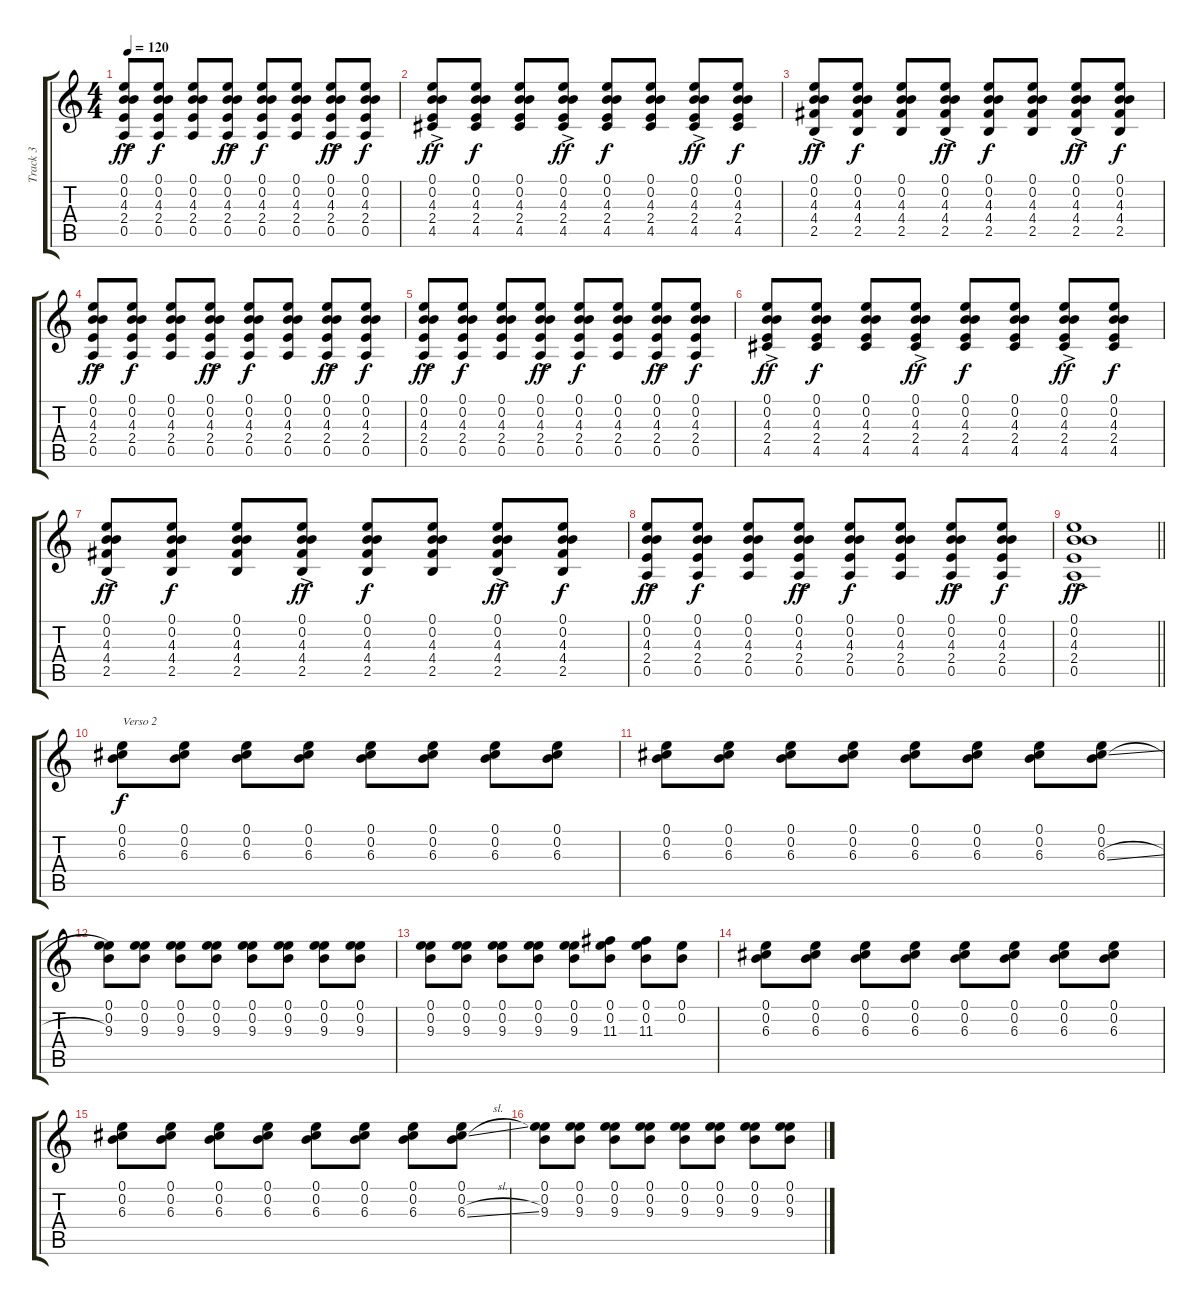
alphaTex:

\track ("Track 3" "Track 3") {instrument distortionguitar}
\staff {score tabs}
\tuning (E4 B3 G3 D3 A2 E2) {hide}
\ts (4 4)
\tempo 120
\clef g2
\ks c
(0.1{ac} 0.2{ac} 4.3{ac} 2.4{ac} 0.5{ac}).8{dy ff} (0.1 0.2 4.3 2.4 0.5).8{dy f} (0.1 0.2 4.3 2.4 0.5).8 (0.1{ac} 0.2{ac} 4.3{ac} 2.4{ac} 0.5{ac}).8{dy ff} (0.1 0.2 4.3 2.4 0.5).8{dy f} (0.1 0.2 4.3 2.4 0.5).8 (0.1{ac} 0.2{ac} 4.3{ac} 2.4{ac} 0.5{ac}).8{dy ff} (0.1 0.2 4.3 2.4 0.5).8{dy f} |
(0.1{ac} 0.2{ac} 4.3{ac} 2.4{ac} 4.5{ac}).8{dy ff} (0.1 0.2 4.3 2.4 4.5).8{dy f} (0.1 0.2 4.3 2.4 4.5).8 (0.1{ac} 0.2{ac} 4.3{ac} 2.4{ac} 4.5{ac}).8{dy ff} (0.1 0.2 4.3 2.4 4.5).8{dy f} (0.1 0.2 4.3 2.4 4.5).8 (0.1{ac} 0.2{ac} 4.3{ac} 2.4{ac} 4.5{ac}).8{dy ff} (0.1 0.2 4.3 2.4 4.5).8{dy f} |
(0.1{ac} 0.2{ac} 4.3{ac} 4.4{ac} 2.5{ac}).8{dy ff} (0.1 0.2 4.3 4.4 2.5).8{dy f} (0.1 0.2 4.3 4.4 2.5).8 (0.1{ac} 0.2{ac} 4.3{ac} 4.4{ac} 2.5{ac}).8{dy ff} (0.1 0.2 4.3 4.4 2.5).8{dy f} (0.1 0.2 4.3 4.4 2.5).8 (0.1{ac} 0.2{ac} 4.3{ac} 4.4{ac} 2.5{ac}).8{dy ff} (0.1 0.2 4.3 4.4 2.5).8{dy f} |
(0.1{ac} 0.2{ac} 4.3{ac} 2.4{ac} 0.5{ac}).8{dy ff} (0.1 0.2 4.3 2.4 0.5).8{dy f} (0.1 0.2 4.3 2.4 0.5).8 (0.1{ac} 0.2{ac} 4.3{ac} 2.4{ac} 0.5{ac}).8{dy ff} (0.1 0.2 4.3 2.4 0.5).8{dy f} (0.1 0.2 4.3 2.4 0.5).8 (0.1{ac} 0.2{ac} 4.3{ac} 2.4{ac} 0.5{ac}).8{dy ff} (0.1 0.2 4.3 2.4 0.5).8{dy f} |
(0.1{ac} 0.2{ac} 4.3{ac} 2.4{ac} 0.5{ac}).8{dy ff} (0.1 0.2 4.3 2.4 0.5).8{dy f} (0.1 0.2 4.3 2.4 0.5).8 (0.1{ac} 0.2{ac} 4.3{ac} 2.4{ac} 0.5{ac}).8{dy ff} (0.1 0.2 4.3 2.4 0.5).8{dy f} (0.1 0.2 4.3 2.4 0.5).8 (0.1{ac} 0.2{ac} 4.3{ac} 2.4{ac} 0.5{ac}).8{dy ff} (0.1 0.2 4.3 2.4 0.5).8{dy f} |
(0.1{ac} 0.2{ac} 4.3{ac} 2.4{ac} 4.5{ac}).8{dy ff} (0.1 0.2 4.3 2.4 4.5).8{dy f} (0.1 0.2 4.3 2.4 4.5).8 (0.1{ac} 0.2{ac} 4.3{ac} 2.4{ac} 4.5{ac}).8{dy ff} (0.1 0.2 4.3 2.4 4.5).8{dy f} (0.1 0.2 4.3 2.4 4.5).8 (0.1{ac} 0.2{ac} 4.3{ac} 2.4{ac} 4.5{ac}).8{dy ff} (0.1 0.2 4.3 2.4 4.5).8{dy f} |
(0.1{ac} 0.2{ac} 4.3{ac} 4.4{ac} 2.5{ac}).8{dy ff} (0.1 0.2 4.3 4.4 2.5).8{dy f} (0.1 0.2 4.3 4.4 2.5).8 (0.1{ac} 0.2{ac} 4.3{ac} 4.4{ac} 2.5{ac}).8{dy ff} (0.1 0.2 4.3 4.4 2.5).8{dy f} (0.1 0.2 4.3 4.4 2.5).8 (0.1{ac} 0.2{ac} 4.3{ac} 4.4{ac} 2.5{ac}).8{dy ff} (0.1 0.2 4.3 4.4 2.5).8{dy f} |
(0.1{ac} 0.2{ac} 4.3{ac} 2.4{ac} 0.5{ac}).8{dy ff} (0.1 0.2 4.3 2.4 0.5).8{dy f} (0.1 0.2 4.3 2.4 0.5).8 (0.1{ac} 0.2{ac} 4.3{ac} 2.4{ac} 0.5{ac}).8{dy ff} (0.1 0.2 4.3 2.4 0.5).8{dy f} (0.1 0.2 4.3 2.4 0.5).8 (0.1{ac} 0.2{ac} 4.3{ac} 2.4{ac} 0.5{ac}).8{dy ff} (0.1 0.2 4.3 2.4 0.5).8{dy f} |
\barLineRight lightlight
(0.1{ac} 0.2{ac} 4.3{ac} 2.4{ac} 0.5{ac}).1{dy ff} |
(0.1 0.2 6.3).8{txt "Verso 2" dy f} (0.1 0.2 6.3).8 (0.1 0.2 6.3).8 (0.1 0.2 6.3).8 (0.1 0.2 6.3).8 (0.1 0.2 6.3).8 (0.1 0.2 6.3).8 (0.1 0.2 6.3).8 |
(0.1 0.2 6.3).8 (0.1 0.2 6.3).8 (0.1 0.2 6.3).8 (0.1 0.2 6.3).8 (0.1 0.2 6.3).8 (0.1 0.2 6.3).8 (0.1 0.2 6.3).8 (0.1 0.2 6.3{sl}).8 |
(0.1 0.2 9.3).8 (0.1 0.2 9.3).8 (0.1 0.2 9.3).8 (0.1 0.2 9.3).8 (0.1 0.2 9.3).8 (0.1 0.2 9.3).8 (0.1 0.2 9.3).8 (0.1 0.2 9.3).8 |
(0.1 0.2 9.3).8 (0.1 0.2 9.3).8 (0.1 0.2 9.3).8 (0.1 0.2 9.3).8 (0.1 0.2 9.3).8 (0.1 0.2 11.3).8 (0.1 0.2 11.3).8 (0.1 0.2).8 |
(0.1 0.2 6.3).8 (0.1 0.2 6.3).8 (0.1 0.2 6.3).8 (0.1 0.2 6.3).8 (0.1 0.2 6.3).8 (0.1 0.2 6.3).8 (0.1 0.2 6.3).8 (0.1 0.2 6.3).8 |
(0.1 0.2 6.3).8 (0.1 0.2 6.3).8 (0.1 0.2 6.3).8 (0.1 0.2 6.3).8 (0.1 0.2 6.3).8 (0.1 0.2 6.3).8 (0.1 0.2 6.3).8 (0.1 0.2 6.3{sl}).8 |
(0.1 0.2 9.3).8 (0.1 0.2 9.3).8 (0.1 0.2 9.3).8 (0.1 0.2 9.3).8 (0.1 0.2 9.3).8 (0.1 0.2 9.3).8 (0.1 0.2 9.3).8 (0.1 0.2 9.3).8
